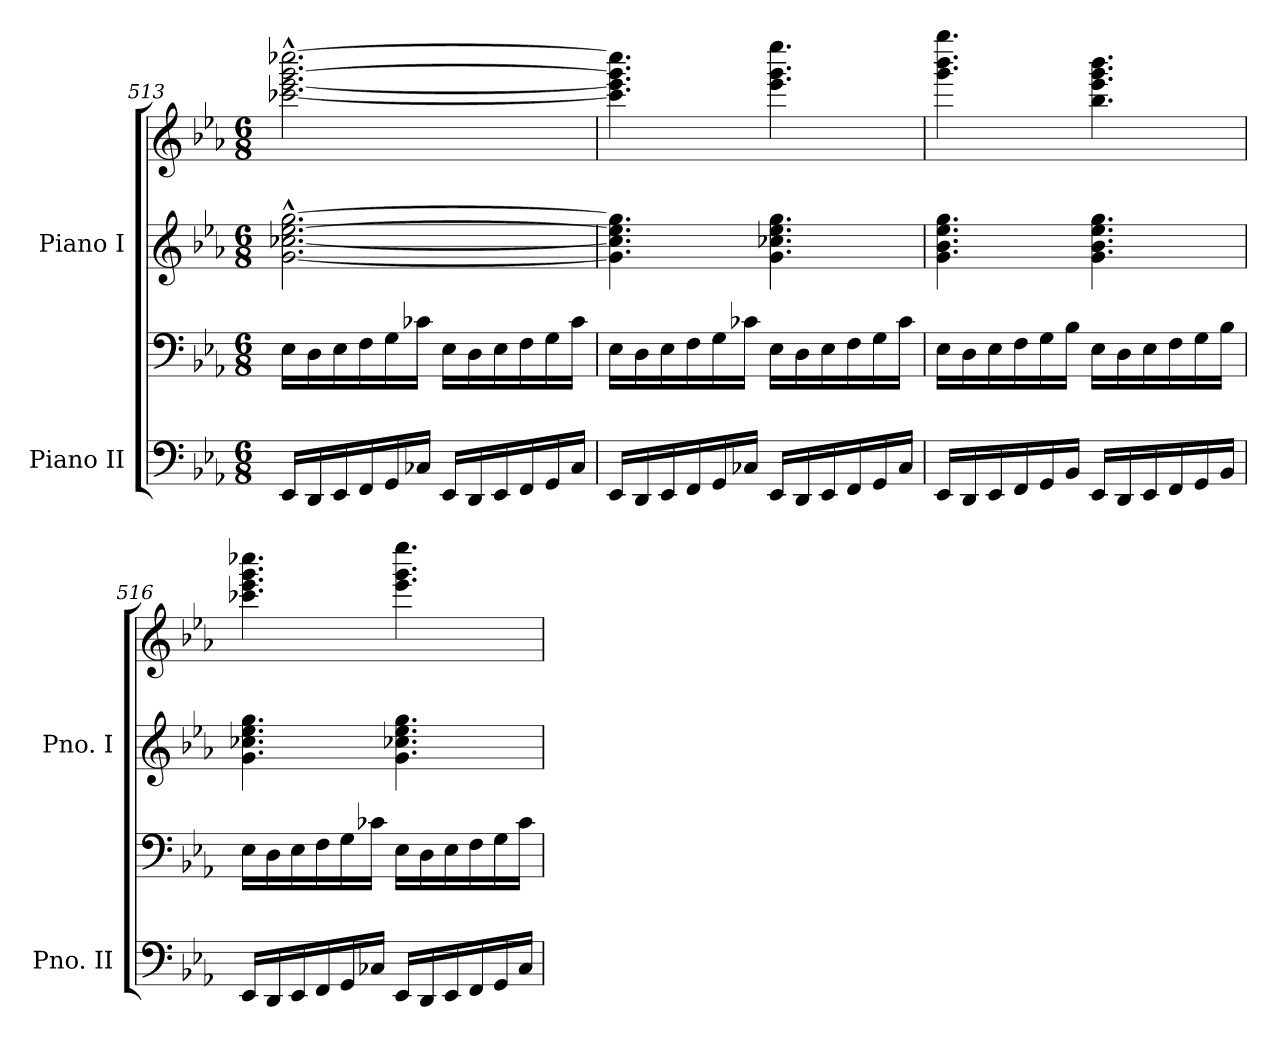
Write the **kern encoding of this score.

**kern	**kern	**kern	**kern
*part2	*part2	*part1	*part1
*staff4	*staff3	*staff2	*staff1
*I"Piano II	*	*I"Piano I	*
*I'Pno. II	*	*I'Pno. I	*
*clefF4	*clefF4	*clefG2	*clefG2
*k[b-e-a-]	*k[b-e-a-]	*k[b-e-a-]	*k[b-e-a-]
*M6/8	*M6/8	*M6/8	*M6/8
=513	=513	=513	=513
16EE-/LL	16E-\LL	[2.g\^^ [2.cc-X\^^ [2.ee-\^^ [2.gg\^^	[2.ccc-X\^^ [2.eee-\^^ [2.ggg\^^ [2.cccc-X\^^
16DD/	16D\	.	.
16EE-/	16E-\	.	.
16FF/	16F\	.	.
16GG/	16G\	.	.
16C-X/JJ	16c-X\JJ	.	.
16EE-/LL	16E-\LL	.	.
16DD/	16D\	.	.
16EE-/	16E-\	.	.
16FF/	16F\	.	.
16GG/	16G\	.	.
16C-/JJ	16c-\JJ	.	.
=514	=514	=514	=514
16EE-/LL	16E-\LL	4.g\] 4.cc-\] 4.ee-\] 4.gg\]	4.ccc-\] 4.eee-\] 4.ggg\] 4.cccc-\]
16DD/	16D\	.	.
16EE-/	16E-\	.	.
16FF/	16F\	.	.
16GG/	16G\	.	.
16C-X/JJ	16c-X\JJ	.	.
16EE-/LL	16E-\LL	4.g\ 4.cc-X\ 4.ee-\ 4.gg\	4.eee-\ 4.ggg\ 4.eeee-\
16DD/	16D\	.	.
16EE-/	16E-\	.	.
16FF/	16F\	.	.
16GG/	16G\	.	.
16C-/JJ	16c-\JJ	.	.
!!LO:LB:g=z
=515	=515	=515	=515
16EE-/LL	16E-\LL	4.g\ 4.b-\ 4.ee-\ 4.gg\	4.ggg\ 4.bbb-\ 4.gggg\
16DD/	16D\	.	.
16EE-/	16E-\	.	.
16FF/	16F\	.	.
16GG/	16G\	.	.
16BB-/JJ	16B-\JJ	.	.
16EE-/LL	16E-\LL	4.g\ 4.b-\ 4.ee-\ 4.gg\	4.bb-\ 4.eee-\ 4.ggg\ 4.bbb-\
16DD/	16D\	.	.
16EE-/	16E-\	.	.
16FF/	16F\	.	.
16GG/	16G\	.	.
16BB-/JJ	16B-\JJ	.	.
=516	=516	=516	=516
16EE-/LL	16E-\LL	4.g\ 4.cc-X\ 4.ee-\ 4.gg\	4.ccc-X\ 4.eee-\ 4.ggg\ 4.cccc-X\
16DD/	16D\	.	.
16EE-/	16E-\	.	.
16FF/	16F\	.	.
16GG/	16G\	.	.
16C-X/JJ	16c-X\JJ	.	.
16EE-/LL	16E-\LL	4.g\ 4.cc-X\ 4.ee-\ 4.gg\	4.eee-\ 4.ggg\ 4.eeee-\
16DD/	16D\	.	.
16EE-/	16E-\	.	.
16FF/	16F\	.	.
16GG/	16G\	.	.
16C-/JJ	16c-\JJ	.	.
=	=	=	=
*-	*-	*-	*-
